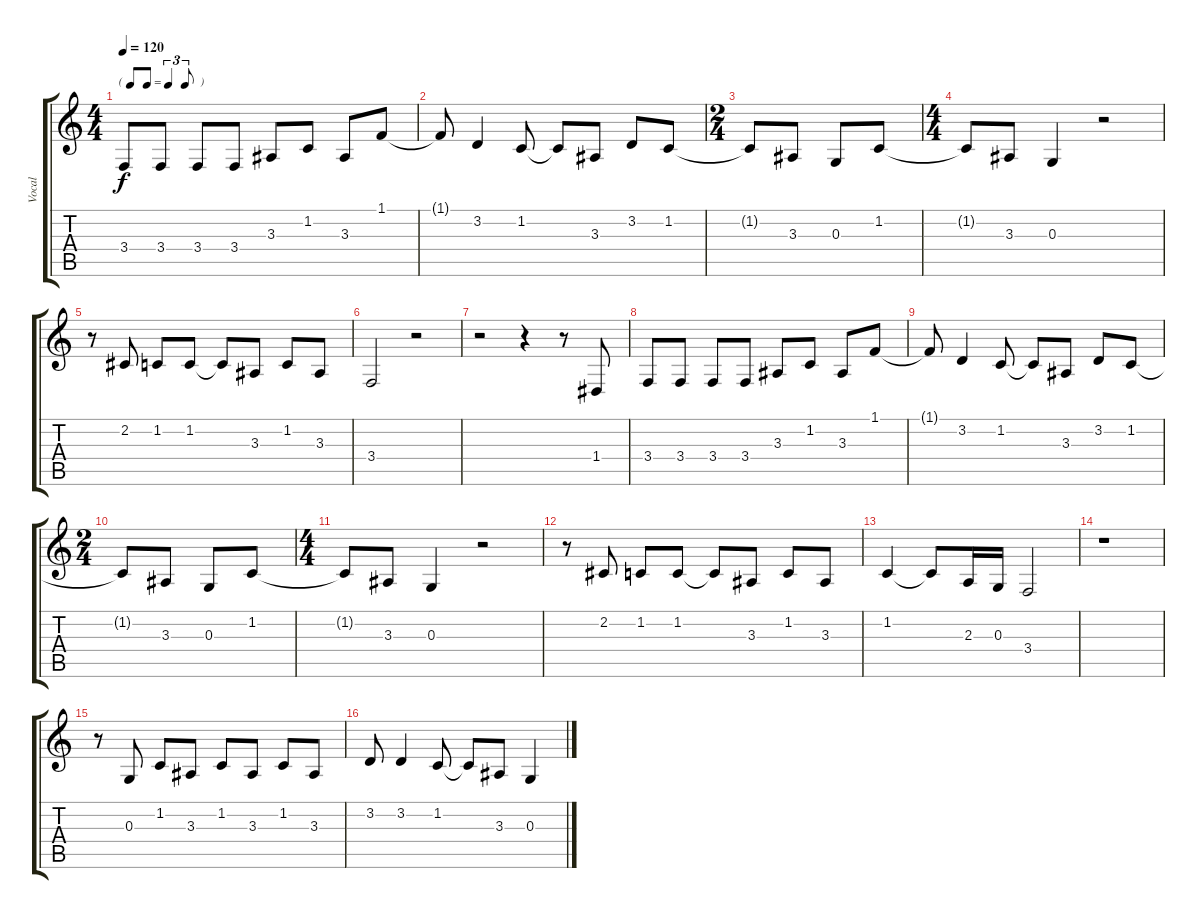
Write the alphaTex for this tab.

\track ("Vocal" "Vocal") {instrument synthvoice}
\staff {score tabs}
\tuning (E4 B3 G3 D3 A2 E2) {hide}
\ts (4 4)
\tf triplet8th
\tempo 120
\clef g2
\ks c
3.4.8{dy f} 3.4.8 3.4.8 3.4.8 3.3.8 1.2.8 3.3.8 1.1.8 |
1.1{t}.8 3.2.4 1.2.8 1.2{t}.8 3.3.8 3.2.8 1.2.8 |
\ts (2 4)
1.2{t}.8 3.3.8 0.3.8 1.2.8 |
\ts (4 4)
1.2{t}.8 3.3.8 0.3.4 r.2 |
r.8 2.2.8 1.2.8 1.2.8 1.2{t}.8 3.3.8 1.2.8 3.3.8 |
3.4.2 r.2 |
r.2 r.4 r.8 1.4.8 |
3.4.8 3.4.8 3.4.8 3.4.8 3.3.8 1.2.8 3.3.8 1.1.8 |
1.1{t}.8 3.2.4 1.2.8 1.2{t}.8 3.3.8 3.2.8 1.2.8 |
\ts (2 4)
1.2{t}.8 3.3.8 0.3.8 1.2.8 |
\ts (4 4)
1.2{t}.8 3.3.8 0.3.4 r.2 |
r.8 2.2.8 1.2.8 1.2.8 1.2{t}.8 3.3.8 1.2.8 3.3.8 |
1.2.4 1.2{t}.8 2.3.16 0.3.16 3.4.2 |
r.1 |
r.8 0.3.8 1.2.8 3.3.8 1.2.8 3.3.8 1.2.8 3.3.8 |
3.2.8 3.2.4 1.2.8 1.2{t}.8 3.3.8 0.3.4
